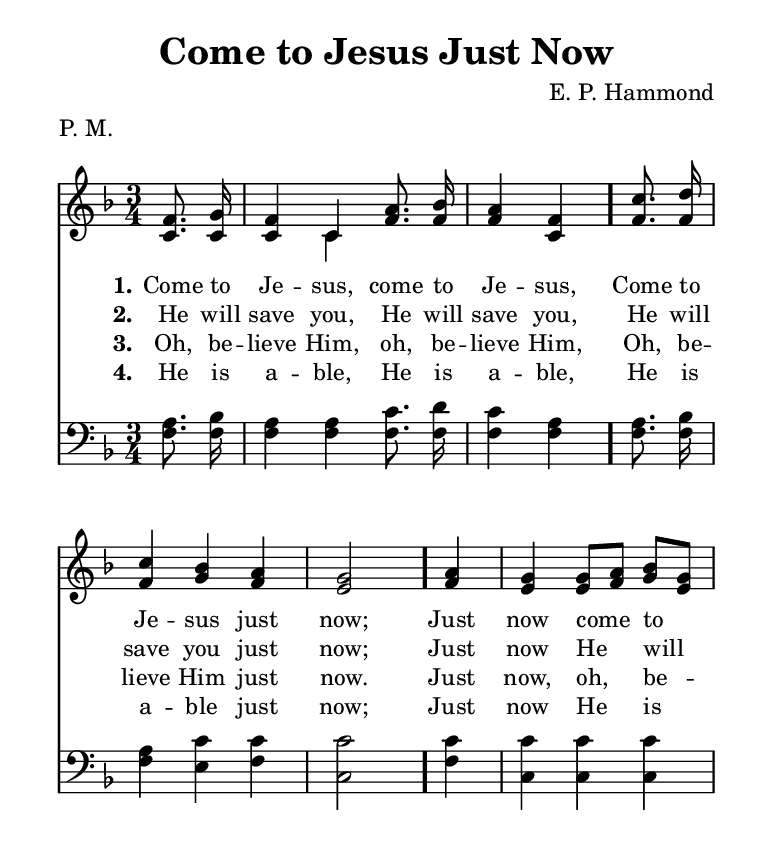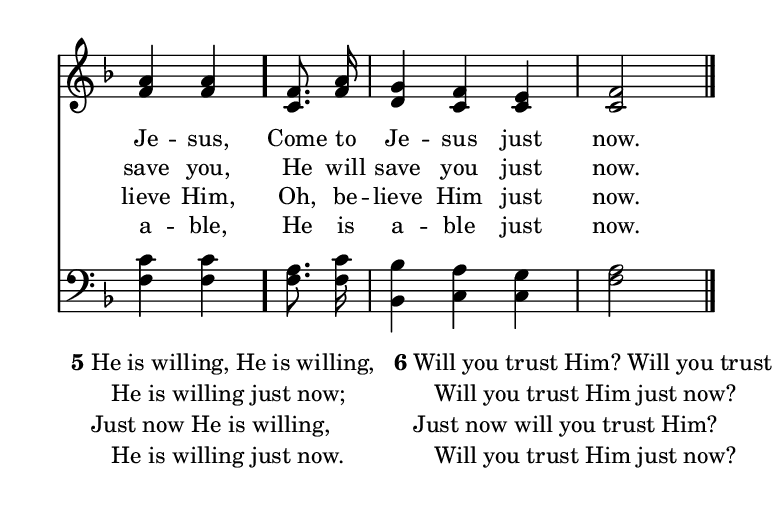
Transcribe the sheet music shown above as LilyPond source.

\include "common/global.ily"
\paper {
  \include "common/paper.ily"
  ragged-bottom = ##t
  page-count = #(cond (is-eogsized 2) (#t #f))
  % shrink space before markup verses to fit next hymn on same page
  score-markup-spacing.padding = #2
  score-markup-spacing.basic-distance = #2
}

\header{
  %children
  hymnnumber = "310"
  title = "Come to Jesus Just Now"
  tunename = ""
  meter = "P. M."
  poet = ""
  composer = "E. P. Hammond"
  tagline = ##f
}

global = {
  \include "common/overrides.ily"
  \override Staff.TimeSignature.style = #'numbered
  \time 3/4
  \override Score.MetronomeMark.transparent = ##t % hide all fermata changes too
  \tempo 4=80
  \key f \major
  \partial 4
  \autoBeamOff
}

notesSoprano = {
\global
\relative c' {

  f8. g16 | f4 c a'8. bes16 | a4 f
  c'8. d16 | c4 bes a | g2
  a4 | g g8[ a] bes[ g] | a4 a
  f8. a16 | g4 f e | f2

  \bar "|."

}
}

notesAlto = {
\global
\relative e' {

  c8. c16 | c4 c f8. f16 | f4 c
  f8. f16 | f4 g f | e2
  f4 | e e8[ f] g[ e] | f4 f
  c8. f16 | d4 c c | c2

}
}

notesTenor = {
\global
\relative a {

  a8. bes16 | a4 a c8. d16 | c4 a
  a8. bes16 | a4 c c | c2
  c4 | c c c | c c
  a8. c16 | bes4 a g | a2

}
}

notesBass = {
\global
\relative f {

  f8. f16 | f4 f f8. f16 | f4 f
  f8. f16 | f4 e f | c2
  f4 | c c c | f f
  f8. f16 | bes,4 c c | f2

}
}

wordsA = \lyricmode {
\set stanza = "1."

Come to Je -- sus, come to Je -- sus, \bar "."
Come to Je -- sus just now; \bar "."
Just now come to Je -- sus, \bar "."
Come to Je -- sus just now. \bar "."

}

wordsB = \lyricmode {
\set stanza = "2."

He will save you, He will save you,
He will save you just now;
Just now He will save you,
He will save you just now.

}

wordsC = \lyricmode {
\set stanza = "3."

Oh, be -- lieve Him, oh, be -- lieve Him,
Oh, be -- lieve Him just now.
Just now, oh, be -- lieve Him,
Oh, be -- lieve Him just now.

}

wordsD = \lyricmode {
\set stanza = "4."

He is a -- ble, He is a -- ble,
He is a -- ble just now;
Just now He is a -- ble,
He is a -- ble just now.

}

wordsE = \markuplist {

\line { He is willing, He is willing, }
\line { { \hspace #2 } He is willing just now; }
\line { Just now He is willing, }
\line { { \hspace #2 } He is willing just now. }

}

wordsF = \markuplist {

\line { Will you trust Him? Will you trust Him? }
\line { { \hspace #2 } Will you trust Him just now? }
\line { Just now will you trust Him? }
\line { { \hspace #2 } Will you trust Him just now? }

}

\score {
  \context ChoirStaff <<
    \context Staff = upper <<
      \set Staff.autoBeaming = ##f
      \set ChoirStaff.systemStartDelimiter = #'SystemStartBar
      \set ChoirStaff.printPartCombineTexts = ##f
      \partcombine #'(2 . 11) \notesSoprano \notesAlto
      \context NullVoice = sopranos { \voiceOne << \notesSoprano >> }
      \context Lyrics = one   \lyricsto sopranos \wordsA
      \context Lyrics = two   \lyricsto sopranos \wordsB
      \context Lyrics = three \lyricsto sopranos \wordsC
      \context Lyrics = four  \lyricsto sopranos \wordsD
    >>
    \context Staff = men <<
      \set Staff.autoBeaming = ##f
      \clef bass
      \set ChoirStaff.printPartCombineTexts = ##f
      \partcombine #'(2 . 11) \notesTenor \notesBass
    >>
  >>
  \layout {
    \include "common/layout.ily"
  }
  \midi{
    \include "common/midi.ily"
  }
}

\noPageBreak

\markup { \fill-line {
  \hspace #0.1
  \line{ \bold 5 \column { \wordsE } }
  \hspace #0.1
  \line{ \bold 6 \column { \wordsF } }
  \hspace #0.1
} }

\version "2.19.49"  % necessary for upgrading to future LilyPond versions.

% vi:set et ts=2 sw=2 ai nocindent syntax=lilypond:
